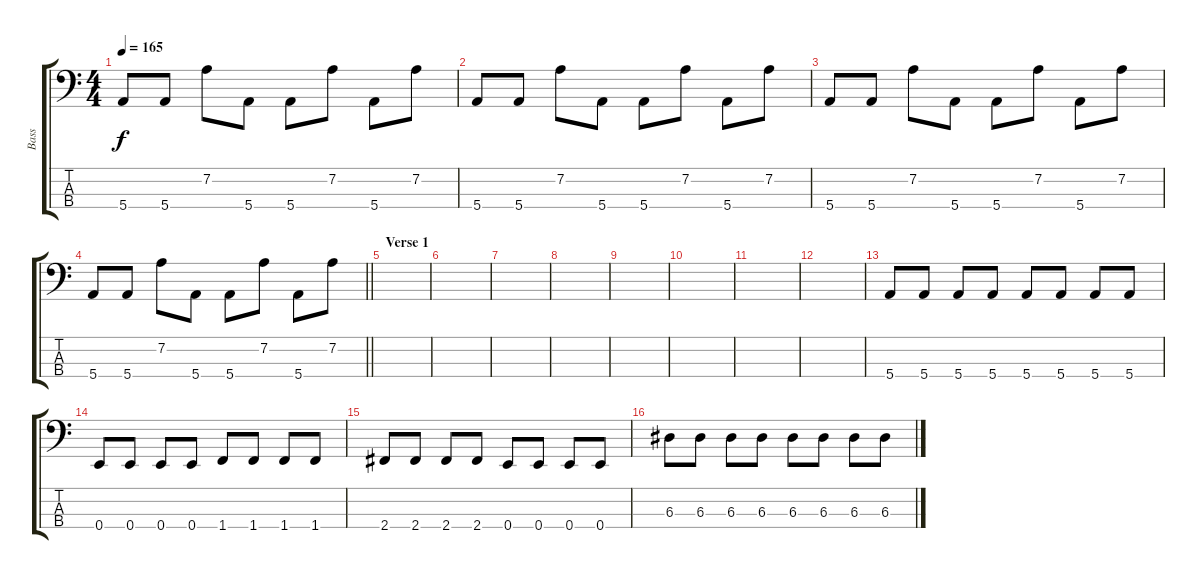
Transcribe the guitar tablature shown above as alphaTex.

\track ("Bass" "Bass") {instrument electricbasspick}
\staff {score tabs}
\tuning (G2 D2 A1 E1) {hide}
\ts (4 4)
\tempo 165
\clef f4
\ks c
5.4.8{dy f} 5.4.8 7.2.8 5.4.8 5.4.8 7.2.8 5.4.8 7.2.8 |
5.4.8 5.4.8 7.2.8 5.4.8 5.4.8 7.2.8 5.4.8 7.2.8 |
5.4.8 5.4.8 7.2.8 5.4.8 5.4.8 7.2.8 5.4.8 7.2.8 |
\barLineRight lightlight
5.4.8 5.4.8 7.2.8 5.4.8 5.4.8 7.2.8 5.4.8 7.2.8 |
\section ("" "Verse 1")
|
|
|
|
|
|
|
|
5.4.8 5.4.8 5.4.8 5.4.8 5.4.8 5.4.8 5.4.8 5.4.8 |
0.4.8 0.4.8 0.4.8 0.4.8 1.4.8 1.4.8 1.4.8 1.4.8 |
2.4.8 2.4.8 2.4.8 2.4.8 0.4.8 0.4.8 0.4.8 0.4.8 |
6.3.8 6.3.8 6.3.8 6.3.8 6.3.8 6.3.8 6.3.8 6.3.8
